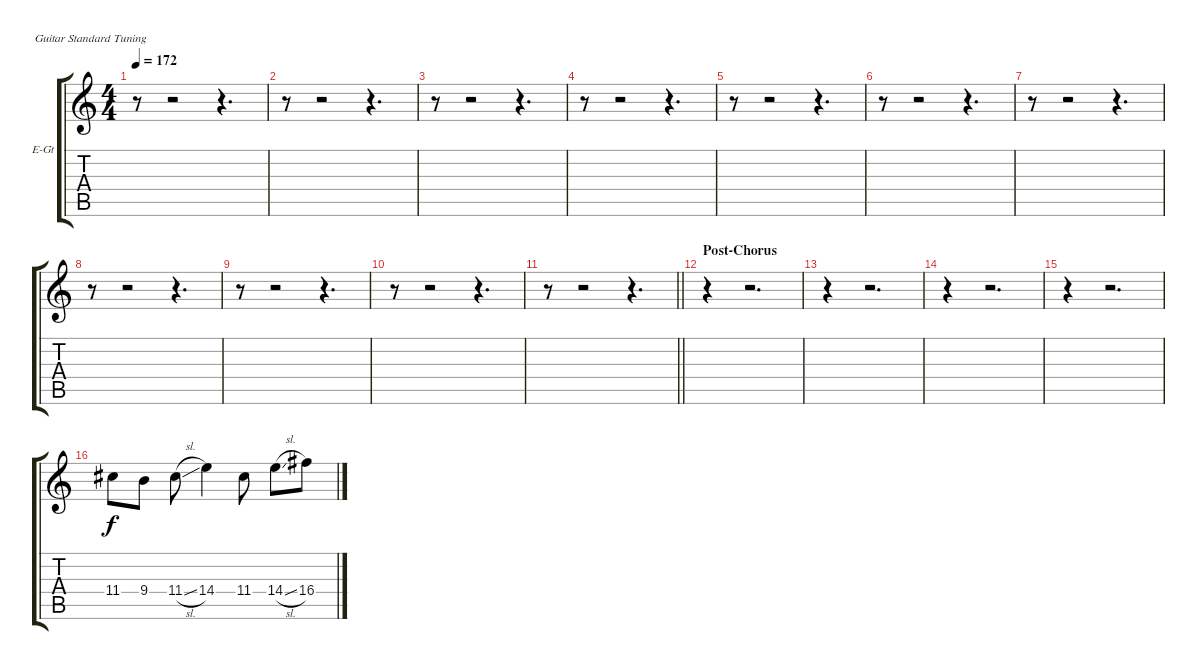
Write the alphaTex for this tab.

\bracketExtendMode groupsimilarinstruments
\firstSystemTrackNameOrientation horizontal
\otherSystemsTrackNameOrientation horizontal
\track ("Guitar 2" "E-Gt") {instrument distortionguitar}
\staff {score tabs}
\tuning (E4 B3 G3 D3 A2 E2)
\ts (4 4)
\tempo 172
\clef g2
\ks c
r.8{dy f} r.2 r.4{d} |
r.8 r.2 r.4{d} |
r.8 r.2 r.4{d} |
r.8 r.2 r.4{d} |
r.8 r.2 r.4{d} |
r.8 r.2 r.4{d} |
r.8 r.2 r.4{d} |
r.8 r.2 r.4{d} |
r.8 r.2 r.4{d} |
r.8 r.2 r.4{d} |
\barLineRight lightlight
r.8 r.2 r.4{d} |
\section ("" "Post-Chorus")
r.4 r.2{d} |
r.4 r.2{d} |
r.4 r.2{d} |
r.4 r.2{d} |
11.4.8 9.4.8 11.4{sl}.8 14.4.4 11.4.8 14.4{sl}.8 16.4.8
